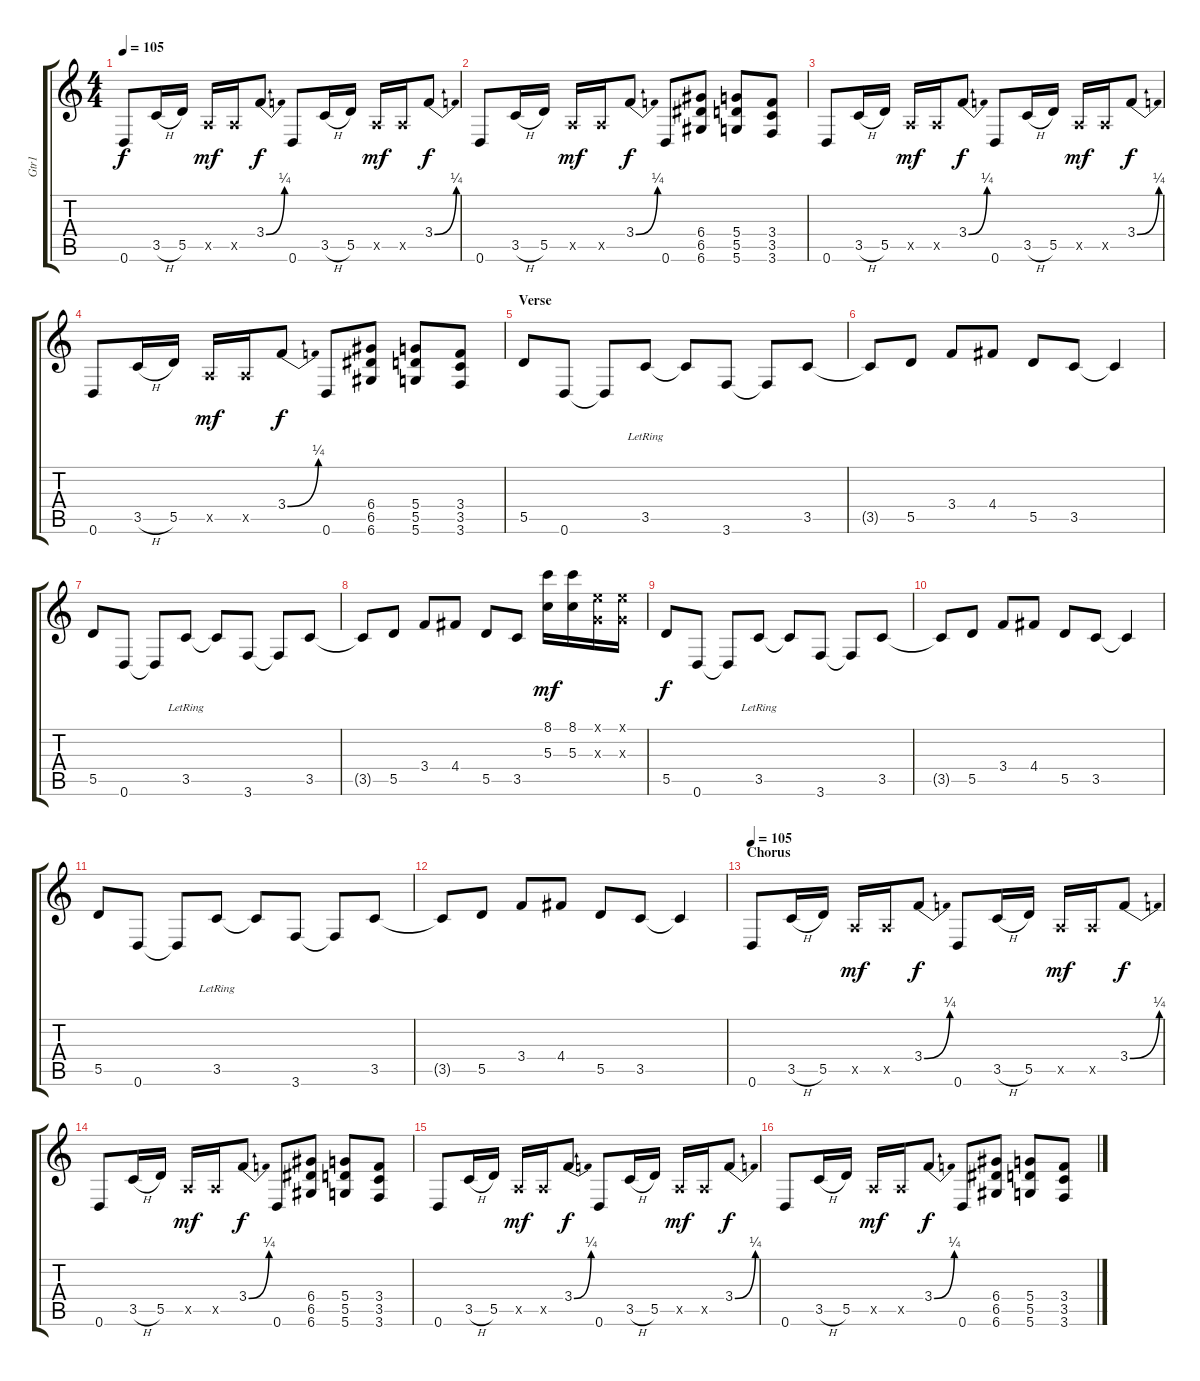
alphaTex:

\track ("Gtr1" "Gtr1") {instrument overdrivenguitar}
\staff {score tabs}
\tuning (E4 B3 G3 D3 A2 D2) {hide}
\ts (4 4)
\tempo 105
\clef g2
\ks c
0.6.8{dy f} 3.5{h}.16 5.5.16 0.5{x}.16{dy mf} 0.5{x}.16 3.4{be (bend 0 0 60 1)}.8{dy f} 0.6.8 3.5{h}.16 5.5.16 0.5{x}.16{dy mf} 0.5{x}.16 3.4{be (bend 0 0 60 1)}.8{dy f} |
0.6.8 3.5{h}.16 5.5.16 0.5{x}.16{dy mf} 0.5{x}.16 3.4{be (bend 0 0 60 1)}.8{dy f} 0.6.8 (6.4 6.5 6.6).8 (5.4 5.5 5.6).8 (3.4 3.5 3.6).8 |
0.6.8 3.5{h}.16 5.5.16 0.5{x}.16{dy mf} 0.5{x}.16 3.4{be (bend 0 0 60 1)}.8{dy f} 0.6.8 3.5{h}.16 5.5.16 0.5{x}.16{dy mf} 0.5{x}.16 3.4{be (bend 0 0 60 1)}.8{dy f} |
0.6.8 3.5{h}.16 5.5.16 0.5{x}.16{dy mf} 0.5{x}.16 3.4{be (bend 0 0 60 1)}.8{dy f} 0.6.8 (6.4 6.5 6.6).8 (5.4 5.5 5.6).8 (3.4 3.5 3.6).8 |
\section ("" "Verse")
5.5.8 0.6.8 0.6{t}.8 3.5{lr}.8 3.5{t}.8 3.6.8 3.6{t}.8 3.5.8 |
3.5{t}.8 5.5.8 3.4.8 4.4.8 5.5.8 3.5.8 3.5{t}.4 |
5.5.8 0.6.8 0.6{t}.8 3.5{lr}.8 3.5{t}.8 3.6.8 3.6{t}.8 3.5.8 |
3.5{t}.8 5.5.8 3.4.8 4.4.8 5.5.8 3.5.8 (8.1 5.3).16{dy mf} (8.1 5.3).16 (0.1{x} 0.3{x}).16 (0.1{x} 0.3{x}).16 |
5.5.8{dy f} 0.6.8 0.6{t}.8 3.5{lr}.8 3.5{t}.8 3.6.8 3.6{t}.8 3.5.8 |
3.5{t}.8 5.5.8 3.4.8 4.4.8 5.5.8 3.5.8 3.5{t}.4 |
5.5.8 0.6.8 0.6{t}.8 3.5{lr}.8 3.5{t}.8 3.6.8 3.6{t}.8 3.5.8 |
3.5{t}.8 5.5.8 3.4.8 4.4.8 5.5.8 3.5.8 3.5{t}.4 |
\section ("" "Chorus")
\tempo 105
0.6.8 3.5{h}.16 5.5.16 0.5{x}.16{dy mf} 0.5{x}.16 3.4{be (bend 0 0 60 1)}.8{dy f} 0.6.8 3.5{h}.16 5.5.16 0.5{x}.16{dy mf} 0.5{x}.16 3.4{be (bend 0 0 60 1)}.8{dy f} |
0.6.8 3.5{h}.16 5.5.16 0.5{x}.16{dy mf} 0.5{x}.16 3.4{be (bend 0 0 60 1)}.8{dy f} 0.6.8 (6.4 6.5 6.6).8 (5.4 5.5 5.6).8 (3.4 3.5 3.6).8 |
0.6.8 3.5{h}.16 5.5.16 0.5{x}.16{dy mf} 0.5{x}.16 3.4{be (bend 0 0 60 1)}.8{dy f} 0.6.8 3.5{h}.16 5.5.16 0.5{x}.16{dy mf} 0.5{x}.16 3.4{be (bend 0 0 60 1)}.8{dy f} |
0.6.8 3.5{h}.16 5.5.16 0.5{x}.16{dy mf} 0.5{x}.16 3.4{be (bend 0 0 60 1)}.8{dy f} 0.6.8 (6.4 6.5 6.6).8 (5.4 5.5 5.6).8 (3.4 3.5 3.6).8
